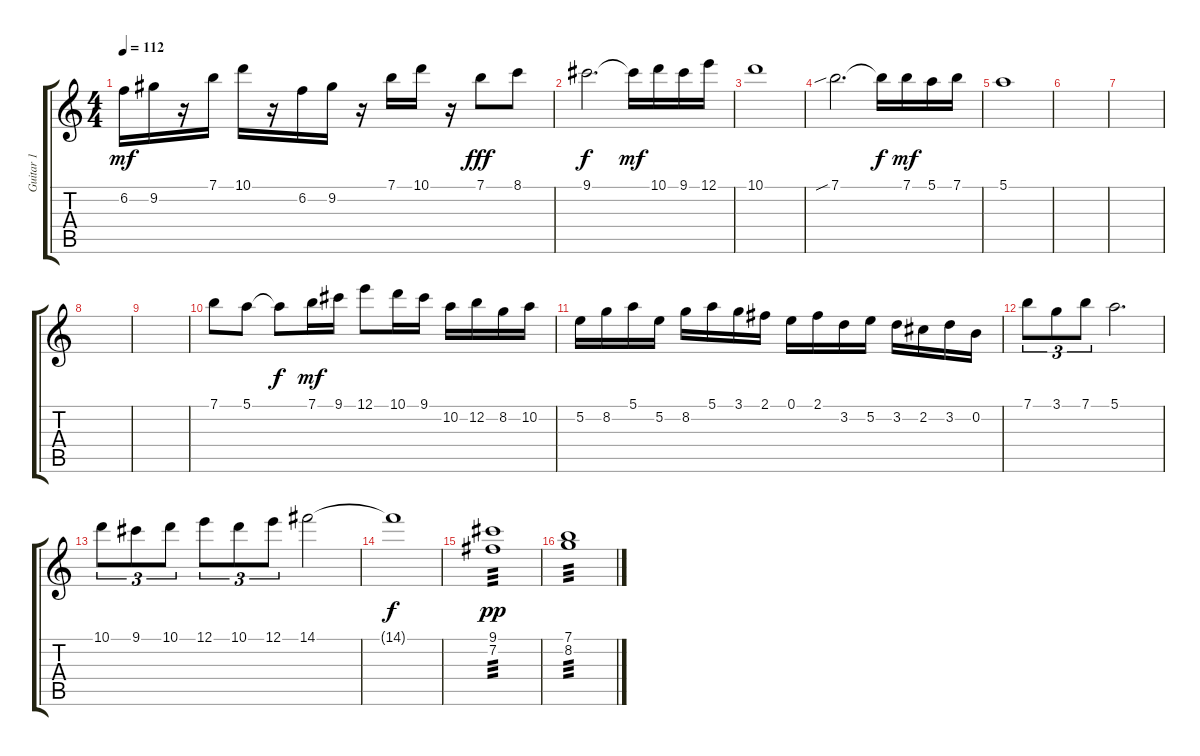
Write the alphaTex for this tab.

\track ("Guitar 1" "Guitar 1") {instrument acousticguitarnylon}
\staff {score tabs}
\tuning (E4 B3 G3 D3 A2 E2) {hide}
\ts (4 4)
\tempo 112
\clef g2
\ks c
6.2.16{dy mf} 9.2.16 r.16 7.1.16 10.1.16 r.16 6.2.16 9.2.16 r.16 7.1.16 10.1.16 r.16 7.1.8{dy fff} 8.1.8 |
9.1.2{d dy f} 9.1{t}.16{dy mf} 10.1.16 9.1.16 12.1.16 |
10.1.1 |
7.1{sib}.2{d} 7.1{t}.16{dy f} 7.1.16{dy mf} 5.1.16 7.1.16 |
5.1.1 |
|
|
|
|
7.1.8 5.1.8 5.1{t}.8{dy f} 7.1.16{dy mf} 9.1.16 12.1.8 10.1.16 9.1.16 10.2.16 12.2.16 8.2.16 10.2.16 |
5.2.16 8.2.16 5.1.16 5.2.16 8.2.16 5.1.16 3.1.16 2.1.16 0.1.16 2.1.16 3.2.16 5.2.16 3.2.16 2.2.16 3.2.16 0.2.16 |
7.1.8{tu (3 2)} 3.1.8{tu (3 2)} 7.1.8{tu (3 2)} 5.1.2{d} |
10.1.8{tu (3 2)} 9.1.8{tu (3 2)} 10.1.8{tu (3 2)} 12.1.8{tu (3 2)} 10.1.8{tu (3 2)} 12.1.8{tu (3 2)} 14.1.2 |
14.1{t}.1{dy f} |
(9.1 7.2).1{tp 3 dy pp} |
(7.1 8.2).1{tp 3}
